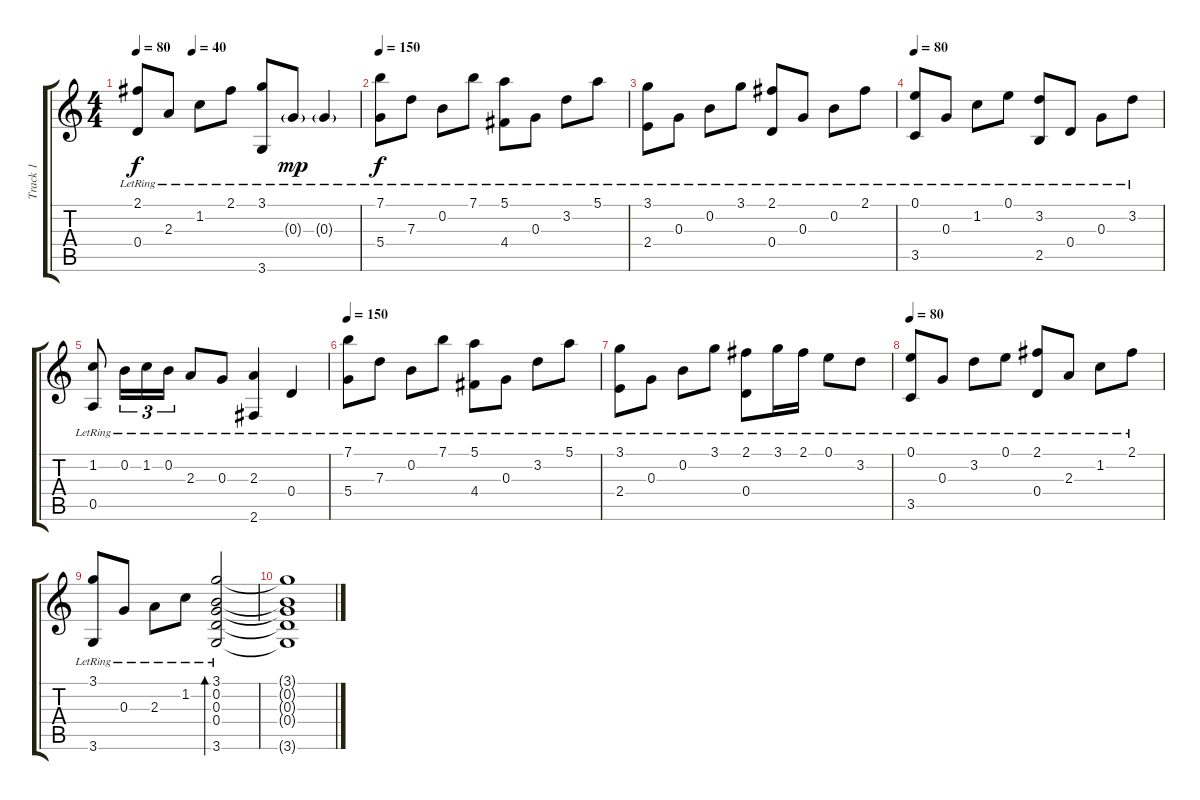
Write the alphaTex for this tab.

\track ("Track 1" "Track 1") {instrument acousticguitarnylon}
\staff {score tabs}
\tuning (E4 B3 G3 D3 A2 E2) {hide}
\ts (4 4)
\tempo 80
\tempo (40 0.25)
\clef g2
\ks c
(2.1{lr} 0.4{lr}).8{dy f} 2.3{lr}.8 1.2{lr}.8 2.1{lr}.8 (3.1{lr} 3.6{lr}).8 0.3{g lr}.8{dy mp} 0.3{g lr}.4 |
\tempo 150
(7.1{lr} 5.4{lr}).8{dy f} 7.3{lr}.8 0.2{lr}.8 7.1{lr}.8 (5.1{lr} 4.4{lr}).8 0.3{lr}.8 3.2{lr}.8 5.1{lr}.8 |
(3.1{lr} 2.4{lr}).8 0.3{lr}.8 0.2{lr}.8 3.1{lr}.8 (2.1{lr} 0.4{lr}).8 0.3{lr}.8 0.2{lr}.8 2.1{lr}.8 |
\tempo 80
(0.1{lr} 3.5{lr}).8 0.3{lr}.8 1.2{lr}.8 0.1{lr}.8 (3.2{lr} 2.5{lr}).8 0.4{lr}.8 0.3{lr}.8 3.2{lr}.8 |
(1.2{lr} 0.5{lr}).8 0.2{lr}.16{tu (3 2)} 1.2{lr}.16{tu (3 2)} 0.2{lr}.16{tu (3 2)} 2.3{lr}.8 0.3{lr}.8 (2.3{lr} 2.6{lr}).4 0.4{lr}.4 |
\tempo 150
(7.1{lr} 5.4{lr}).8 7.3{lr}.8 0.2{lr}.8 7.1{lr}.8 (5.1{lr} 4.4{lr}).8 0.3{lr}.8 3.2{lr}.8 5.1{lr}.8 |
(3.1{lr} 2.4{lr}).8 0.3{lr}.8 0.2{lr}.8 3.1{lr}.8 (2.1{lr} 0.4{lr}).8 3.1{lr}.16 2.1{lr}.16 0.1{lr}.8 3.2{lr}.8 |
\tempo 80
(0.1{lr} 3.5{lr}).8 0.3{lr}.8 3.2{lr}.8 0.1{lr}.8 (2.1{lr} 0.4{lr}).8 2.3{lr}.8 1.2{lr}.8 2.1{lr}.8 |
(3.1{lr} 3.6{lr}).8 0.3{lr}.8 2.3{lr}.8 1.2{lr}.8 (3.1 0.2{lr} 0.3{lr} 0.4 3.6{lr}).2{bd 480} |
(3.1{t} 0.2{t} 0.3{t} 0.4{t} 3.6{t}).1
